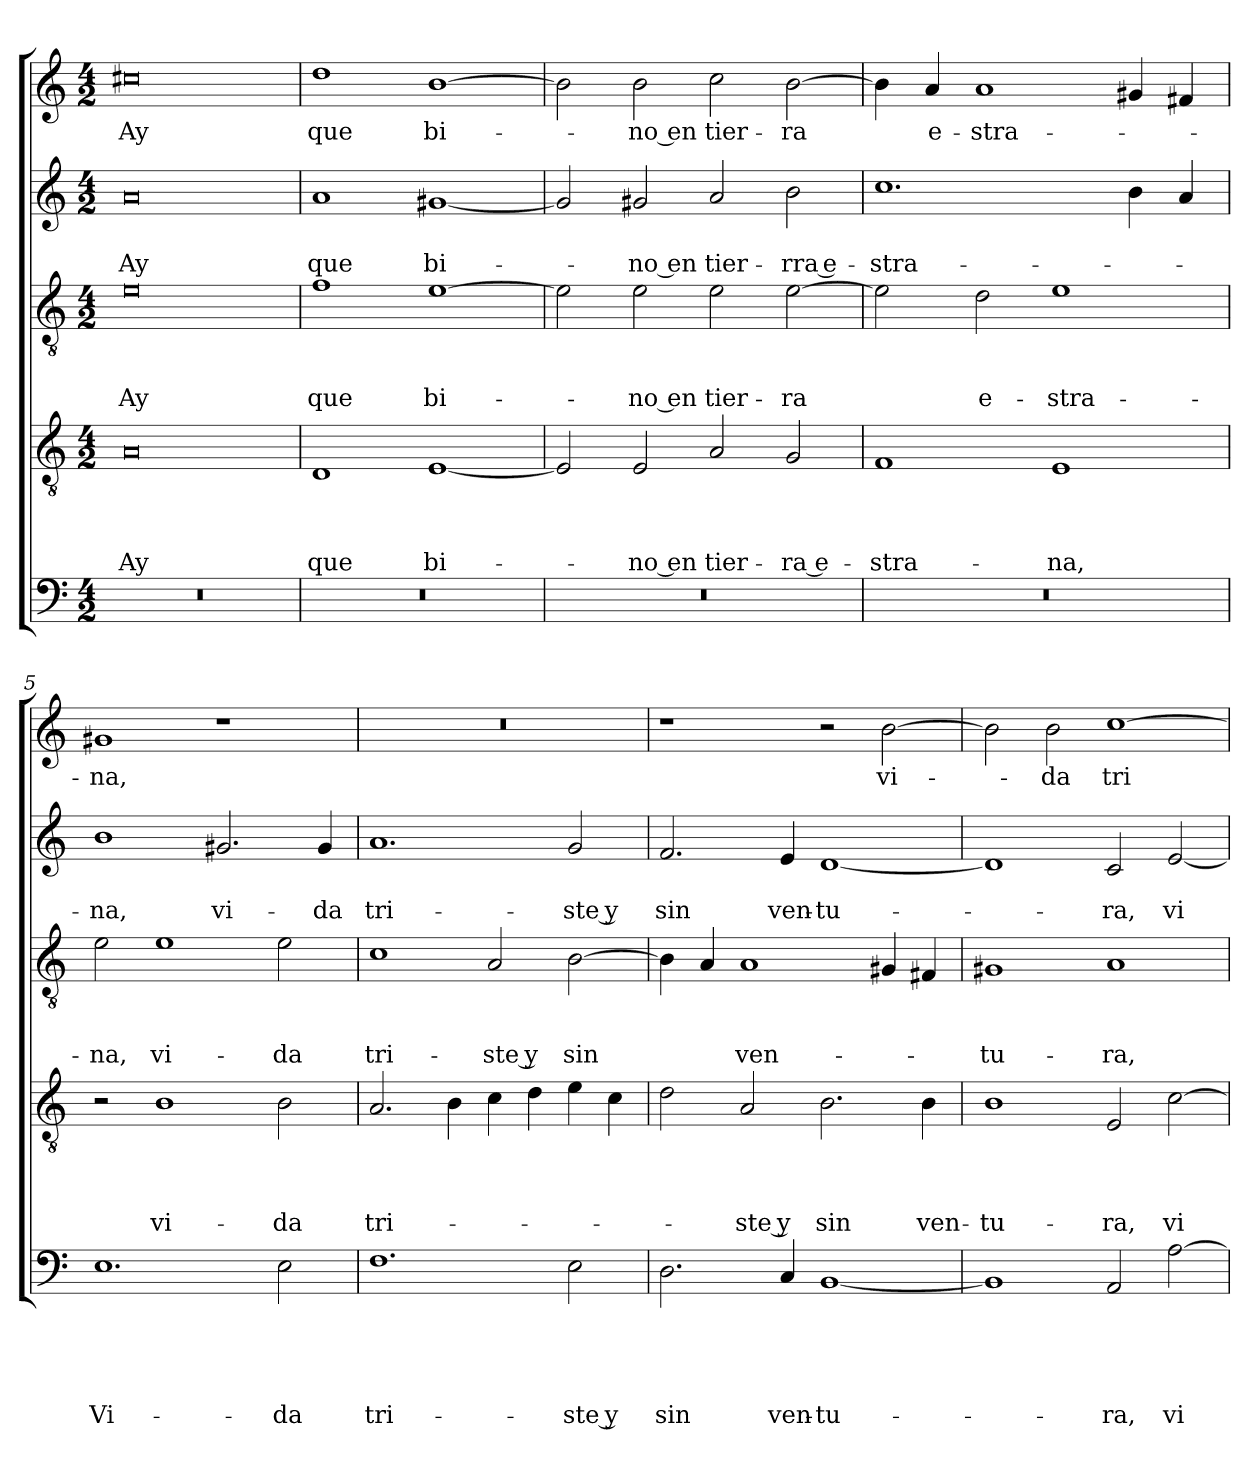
**kern	**text	**text	**text	**text	**text	**kern	**text	**text	**text	**text	**kern	**text	**text	**text	**kern	**text	**text	**kern	**text
*part5	*part5	*part5	*part5	*part5	*part5	*part4	*part4	*part4	*part4	*part4	*part3	*part3	*part3	*part3	*part2	*part2	*part2	*part1	*part1
*staff5	*staff5	*staff5	*staff5	*staff5	*staff5	*staff4	*staff4	*staff4	*staff4	*staff4	*staff3	*staff3	*staff3	*staff3	*staff2	*staff2	*staff2	*staff1	*staff1
*clefF4	*	*	*	*	*	*clefGv2	*	*	*	*	*clefGv2	*	*	*	*clefG2	*	*	*clefG2	*
*k[]	*	*	*	*	*	*k[]	*	*	*	*	*k[]	*	*	*	*k[]	*	*	*k[]	*
*C:	*	*	*	*	*	*C:	*	*	*	*	*C:	*	*	*	*C:	*	*	*C:	*
*M4/2	*	*	*	*	*	*M4/2	*	*	*	*	*M4/2	*	*	*	*M4/2	*	*	*M4/2	*
=1	=1	=1	=1	=1	=1	=1	=1	=1	=1	=1	=1	=1	=1	=1	=1	=1	=1	=1	=1
!	!	!	!	!	!	!	!	!	!	!LO:LY:b	!	!	!	!LO:LY:b	!	!	!LO:LY:b	!	!LO:LY:b
0r	.	.	.	.	.	0A	.	.	.	Ay	0e	.	.	Ay	0a	.	Ay	0cc#X	Ay
=2	=2	=2	=2	=2	=2	=2	=2	=2	=2	=2	=2	=2	=2	=2	=2	=2	=2	=2	=2
!	!	!	!	!	!	!	!	!	!	!LO:LY:b	!	!	!	!LO:LY:b	!	!	!LO:LY:b	!	!LO:LY:b
0r	.	.	.	.	.	1D	.	.	.	que	1f	.	.	que	1a	.	que	1dd	que
!	!	!	!	!	!	!	!	!	!	!LO:LY:b	!	!	!	!LO:LY:b	!	!	!LO:LY:b	!	!LO:LY:b
.	.	.	.	.	.	[1E	.	.	.	bi-	[1e	.	.	bi-	[1g#X	.	bi-	[1b	bi-
=3	=3	=3	=3	=3	=3	=3	=3	=3	=3	=3	=3	=3	=3	=3	=3	=3	=3	=3	=3
0r	.	.	.	.	.	2E/]	.	.	.	.	2e\]	.	.	.	2g#/]	.	.	2b\]	.
!	!	!	!	!	!	!	!	!	!	!LO:LY:b	!	!	!	!LO:LY:b	!	!	!LO:LY:b	!	!LO:LY:b
.	.	.	.	.	.	2E/	.	.	.	-no en	2e\	.	.	-no en	2g#X/	.	-no en	2b\	-no en
!	!	!	!	!	!	!	!	!	!	!LO:LY:b	!	!	!	!LO:LY:b	!	!	!LO:LY:b	!	!LO:LY:b
.	.	.	.	.	.	2A/	.	.	.	tier-	2e\	.	.	tier-	2a/	.	tier-	2cc\	tier-
!	!	!	!	!	!	!	!	!	!	!LO:LY:b	!	!	!	!LO:LY:b	!	!	!LO:LY:b	!	!LO:LY:b
.	.	.	.	.	.	2G/	.	.	.	-ra e-	[2e\	.	.	-ra	2b\	.	-rra e-	[2b\	-ra
=4	=4	=4	=4	=4	=4	=4	=4	=4	=4	=4	=4	=4	=4	=4	=4	=4	=4	=4	=4
!	!	!	!	!	!	!	!	!	!	!LO:LY:b	!	!	!	!	!	!	!LO:LY:b	!	!
0r	.	.	.	.	.	1F	.	.	.	-stra-	2e\]	.	.	.	1.cc	.	-stra-	4b\]	.
!	!	!	!	!	!	!	!	!	!	!	!	!	!	!	!	!	!	!	!LO:LY:b
.	.	.	.	.	.	.	.	.	.	.	.	.	.	.	.	.	.	4a/	e-
!	!	!	!	!	!	!	!	!	!	!	!	!	!	!LO:LY:b	!	!	!	!	!LO:LY:b
.	.	.	.	.	.	.	.	.	.	.	2d\	.	.	e-	.	.	.	1a	-stra-
!	!	!	!	!	!	!	!	!	!	!LO:LY:b	!	!	!	!LO:LY:b	!	!	!	!	!
.	.	.	.	.	.	1E	.	.	.	-na,	1e	.	.	-stra-	.	.	.	.	.
.	.	.	.	.	.	.	.	.	.	.	.	.	.	.	4b\	.	.	4g#X/	.
.	.	.	.	.	.	.	.	.	.	.	.	.	.	.	4a/	.	.	4f#X/	.
=5	=5	=5	=5	=5	=5	=5	=5	=5	=5	=5	=5	=5	=5	=5	=5	=5	=5	=5	=5
!	!	!	!	!	!LO:LY:b	!	!	!	!	!	!	!	!	!LO:LY:b	!	!	!LO:LY:b	!	!LO:LY:b
1.E	.	.	.	.	Vi-	2r	.	.	.	.	2e\	.	.	-na,	1b	.	-na,	1g#X	-na,
!	!	!	!	!	!	!	!	!	!	!LO:LY:b	!	!	!	!LO:LY:b	!	!	!	!	!
.	.	.	.	.	.	1B	.	.	.	vi-	1e	.	.	vi-	.	.	.	.	.
!	!	!	!	!	!	!	!	!	!	!	!	!	!	!	!	!	!LO:LY:b	!	!
.	.	.	.	.	.	.	.	.	.	.	.	.	.	.	2.g#X/	.	vi-	1r	.
!	!	!	!	!	!LO:LY:b	!	!	!	!	!LO:LY:b	!	!	!	!LO:LY:b	!	!	!	!	!
2E\	.	.	.	.	-da	2B\	.	.	.	-da	2e\	.	.	-da	.	.	.	.	.
!	!	!	!	!	!	!	!	!	!	!	!	!	!	!	!	!	!LO:LY:b	!	!
.	.	.	.	.	.	.	.	.	.	.	.	.	.	.	4g#/	.	-da	.	.
!!LO:LB:g=z
=6	=6	=6	=6	=6	=6	=6	=6	=6	=6	=6	=6	=6	=6	=6	=6	=6	=6	=6	=6
!	!	!	!	!	!LO:LY:b	!	!	!	!	!LO:LY:b	!	!	!	!LO:LY:b	!	!	!LO:LY:b	!	!
1.F	.	.	.	.	tri-	2.A/	.	.	.	tri-	1c	.	.	tri-	1.a	.	tri-	0r	.
.	.	.	.	.	.	4B\	.	.	.	.	.	.	.	.	.	.	.	.	.
!	!	!	!	!	!	!	!	!	!	!	!	!	!	!LO:LY:b	!	!	!	!	!
.	.	.	.	.	.	4c\	.	.	.	.	2A/	.	.	-ste y	.	.	.	.	.
.	.	.	.	.	.	4d\	.	.	.	.	.	.	.	.	.	.	.	.	.
!	!	!	!	!	!LO:LY:b	!	!	!	!	!	!	!	!	!LO:LY:b	!	!	!LO:LY:b	!	!
2E\	.	.	.	.	-ste y	4e\	.	.	.	.	[2B\	.	.	sin	2g/	.	-ste y	.	.
.	.	.	.	.	.	4c\	.	.	.	.	.	.	.	.	.	.	.	.	.
=7	=7	=7	=7	=7	=7	=7	=7	=7	=7	=7	=7	=7	=7	=7	=7	=7	=7	=7	=7
!	!	!	!	!	!LO:LY:b	!	!	!	!	!	!	!	!	!	!	!	!LO:LY:b	!	!
2.D\	.	.	.	.	sin	2d\	.	.	.	.	4B\]	.	.	.	2.f/	.	sin	1r	.
.	.	.	.	.	.	.	.	.	.	.	4A/	.	.	.	.	.	.	.	.
!	!	!	!	!	!	!	!	!	!	!LO:LY:b	!	!	!	!LO:LY:b	!	!	!	!	!
.	.	.	.	.	.	2A/	.	.	.	-ste y	1A	.	.	ven-	.	.	.	.	.
!	!	!	!	!	!LO:LY:b	!	!	!	!	!	!	!	!	!	!	!	!LO:LY:b	!	!
4C/	.	.	.	.	ven-	.	.	.	.	.	.	.	.	.	4e/	.	ven-	.	.
!	!	!	!	!	!LO:LY:b	!	!	!	!	!LO:LY:b	!	!	!	!	!	!	!LO:LY:b	!	!
[1BB	.	.	.	.	-tu-	2.B\	.	.	.	sin	.	.	.	.	[1d	.	-tu-	2r	.
!	!	!	!	!	!	!	!	!	!	!	!	!	!	!	!	!	!	!	!LO:LY:b
.	.	.	.	.	.	.	.	.	.	.	4G#X/	.	.	.	.	.	.	[2b\	vi-
!	!	!	!	!	!	!	!	!	!	!LO:LY:b	!	!	!	!	!	!	!	!	!
.	.	.	.	.	.	4B\	.	.	.	ven-	4F#X/	.	.	.	.	.	.	.	.
=8	=8	=8	=8	=8	=8	=8	=8	=8	=8	=8	=8	=8	=8	=8	=8	=8	=8	=8	=8
!	!	!	!	!	!	!	!	!	!	!LO:LY:b	!	!	!	!LO:LY:b	!	!	!	!	!
1BB]	.	.	.	.	.	1B	.	.	.	-tu-	1G#X	.	.	-tu-	1d]	.	.	2b\]	.
!	!	!	!	!	!	!	!	!	!	!	!	!	!	!	!	!	!	!	!LO:LY:b
.	.	.	.	.	.	.	.	.	.	.	.	.	.	.	.	.	.	2b\	-da
!	!	!	!	!	!LO:LY:b	!	!	!	!	!LO:LY:b	!	!	!	!LO:LY:b	!	!	!LO:LY:b	!	!LO:LY:b
2AA/	.	.	.	.	-ra,	2E/	.	.	.	-ra,	1A	.	.	-ra,	2c/	.	-ra,	[1cc	tri-
!	!	!	!	!	!LO:LY:b	!	!	!	!	!LO:LY:b	!	!	!	!	!	!	!LO:LY:b	!	!
[2A\	.	.	.	.	vi-	[2c\	.	.	.	vi-	.	.	.	.	[2e/	.	vi-	.	.
=	=	=	=	=	=	=	=	=	=	=	=	=	=	=	=	=	=	=	=
*-	*-	*-	*-	*-	*-	*-	*-	*-	*-	*-	*-	*-	*-	*-	*-	*-	*-	*-	*-
